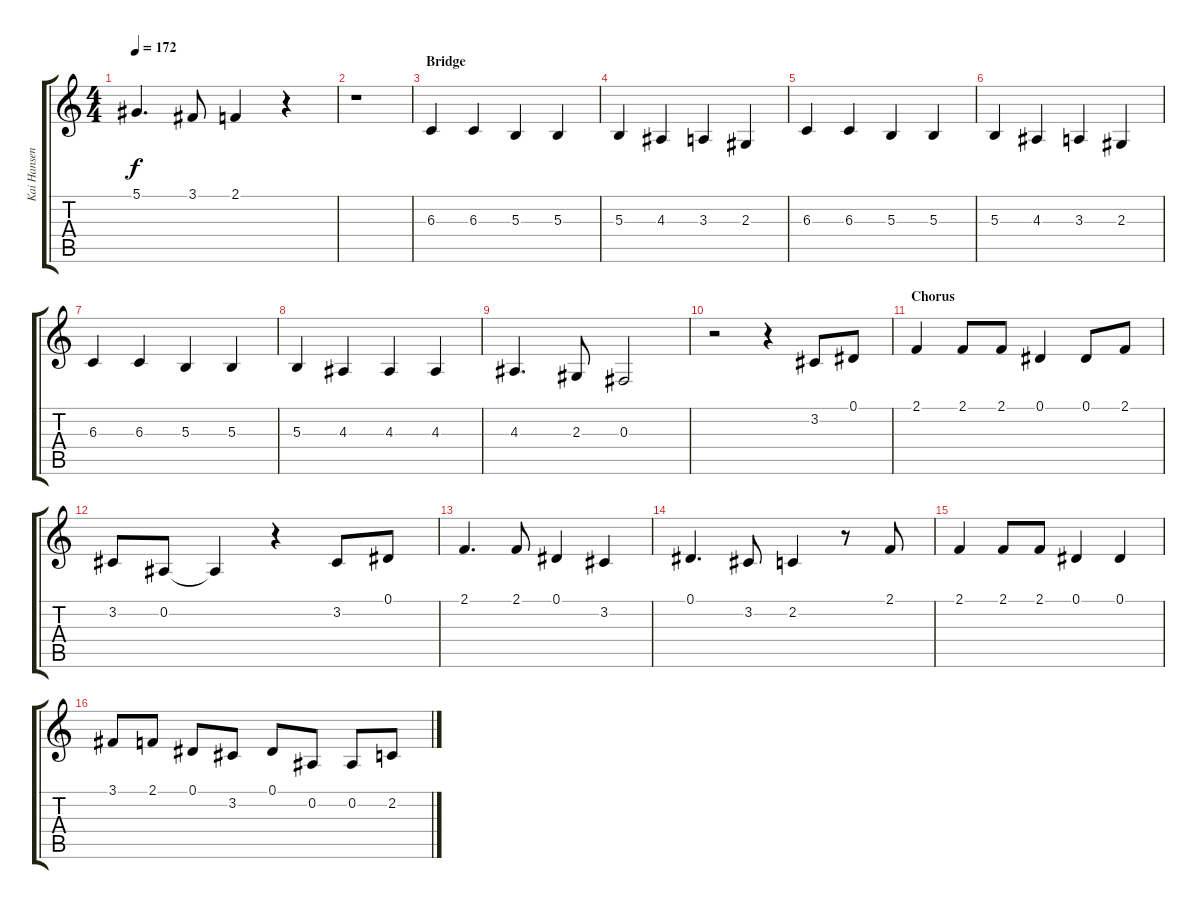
\track ("Kai Hansen - Vocals" "Kai Hansen") {instrument trumpet}
\staff {score tabs}
\tuning (Eb4 Bb3 Gb3 Db3 Ab2 Eb2) {hide}
\ts (4 4)
\tempo 172
\clef g2
\ks c
5.1.4{d dy f} 3.1.8 2.1.4 r.4 |
r.1 |
\section ("" "Bridge")
6.3.4 6.3.4 5.3.4 5.3.4 |
5.3.4 4.3.4 3.3.4 2.3.4 |
6.3.4 6.3.4 5.3.4 5.3.4 |
5.3.4 4.3.4 3.3.4 2.3.4 |
6.3.4 6.3.4 5.3.4 5.3.4 |
5.3.4 4.3.4 4.3.4 4.3.4 |
4.3.4{d} 2.3.8 0.3.2 |
r.2 r.4 3.2.8 0.1.8 |
\section ("" "Chorus")
2.1.4 2.1.8 2.1.8 0.1.4 0.1.8 2.1.8 |
3.2.8 0.2.8 0.2{t}.4 r.4 3.2.8 0.1.8 |
2.1.4{d} 2.1.8 0.1.4 3.2.4 |
0.1.4{d} 3.2.8 2.2.4 r.8 2.1.8 |
2.1.4 2.1.8 2.1.8 0.1.4 0.1.4 |
3.1.8 2.1.8 0.1.8 3.2.8 0.1.8 0.2.8 0.2.8 2.2.8
